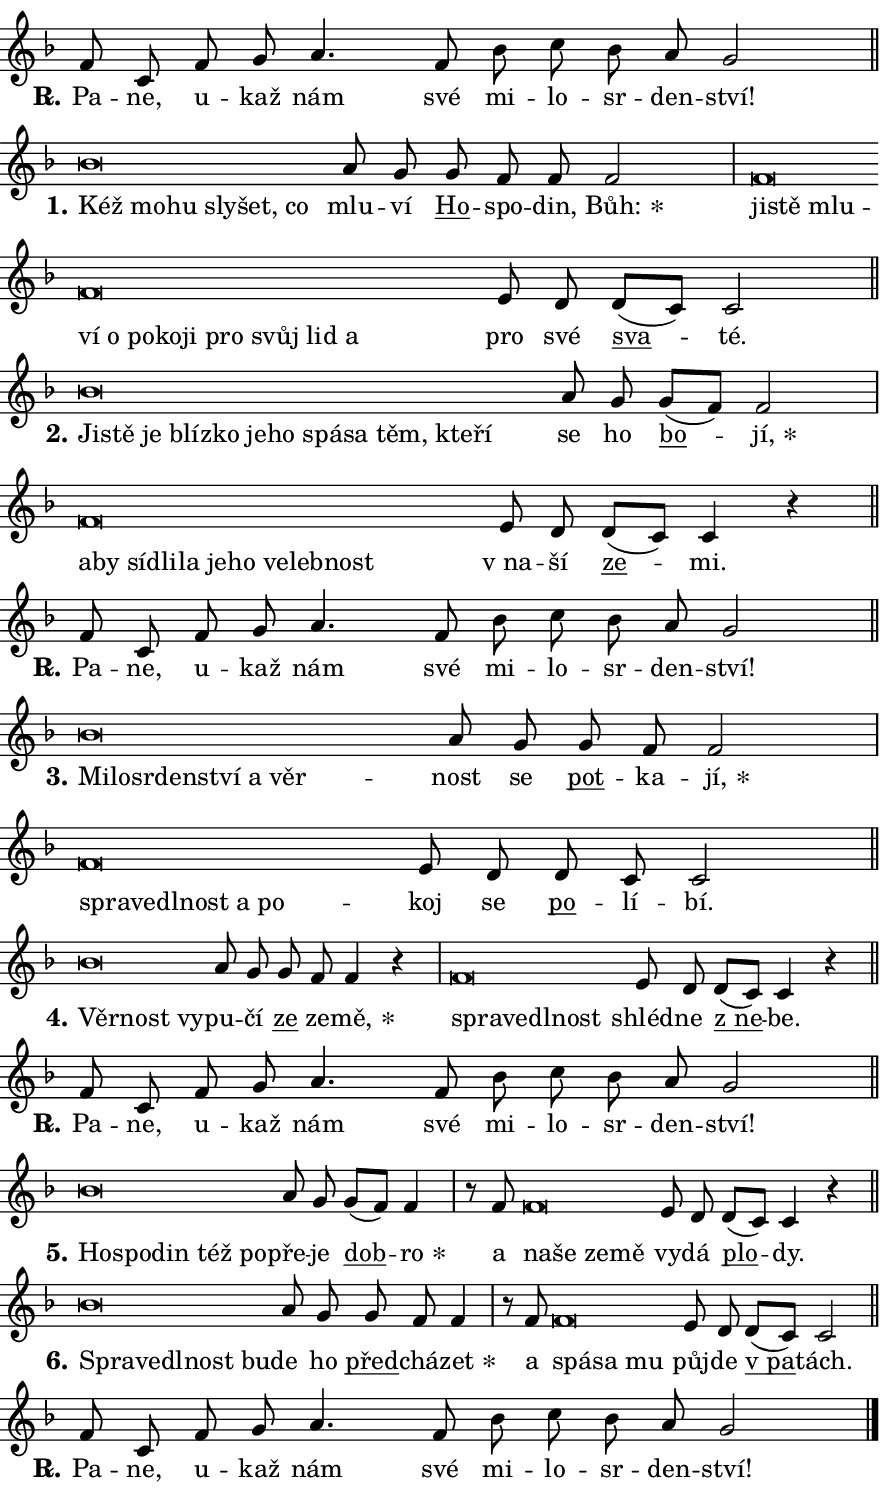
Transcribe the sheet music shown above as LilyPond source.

\version "2.24.0"
\header { tagline = "" }
\paper {
  indent = 0\cm
  top-margin = 0\cm
  right-margin = 0.13\cm % to fit lyric hyphens
  bottom-margin = 0\cm
  left-margin = 0\cm
  paper-width = 15\cm
  page-breaking = #ly:one-page-breaking
  system-system-spacing.basic-distance = #11
  score-system-spacing.basic-distance = #11
  ragged-last = ##f
}


%% Author: Thomas Morley
%% https://lists.gnu.org/archive/html/lilypond-user/2020-05/msg00002.html
#(define (line-position grob)
"Returns position of @var[grob} in current system:
   @code{'start}, if at first time-step
   @code{'end}, if at last time-step
   @code{'middle} otherwise
"
  (let* ((col (ly:item-get-column grob))
         (ln (ly:grob-object col 'left-neighbor))
         (rn (ly:grob-object col 'right-neighbor))
         (col-to-check-left (if (ly:grob? ln) ln col))
         (col-to-check-right (if (ly:grob? rn) rn col))
         (break-dir-left
           (and
             (ly:grob-property col-to-check-left 'non-musical #f)
             (ly:item-break-dir col-to-check-left)))
         (break-dir-right
           (and
             (ly:grob-property col-to-check-right 'non-musical #f)
             (ly:item-break-dir col-to-check-right))))
        (cond ((eqv? 1 break-dir-left) 'start)
              ((eqv? -1 break-dir-right) 'end)
              (else 'middle))))

#(define (tranparent-at-line-position vctor)
  (lambda (grob)
  "Relying on @code{line-position} select the relevant enry from @var{vctor}.
Used to determine transparency,"
    (case (line-position grob)
      ((end) (not (vector-ref vctor 0)))
      ((middle) (not (vector-ref vctor 1)))
      ((start) (not (vector-ref vctor 2))))))

noteHeadBreakVisibility =
#(define-music-function (break-visibility)(vector?)
"Makes @code{NoteHead}s transparent relying on @var{break-visibility}"
#{
  \override NoteHead.transparent =
    #(tranparent-at-line-position break-visibility)
#})

#(define delete-ledgers-for-transparent-note-heads
  (lambda (grob)
    "Reads whether a @code{NoteHead} is transparent.
If so this @code{NoteHead} is removed from @code{'note-heads} from
@var{grob}, which is supposed to be @code{LedgerLineSpanner}.
As a result ledgers are not printed for this @code{NoteHead}"
    (let* ((nhds-array (ly:grob-object grob 'note-heads))
           (nhds-list
             (if (ly:grob-array? nhds-array)
                 (ly:grob-array->list nhds-array)
                 '()))
           ;; Relies on the transparent-property being done before
           ;; Staff.LedgerLineSpanner.after-line-breaking is executed.
           ;; This is fragile ...
           (to-keep
             (remove
               (lambda (nhd)
                 (ly:grob-property nhd 'transparent #f))
               nhds-list)))
      ;; TODO find a better method to iterate over grob-arrays, similiar
      ;; to filter/remove etc for lists
      ;; For now rebuilt from scratch
      (set! (ly:grob-object grob 'note-heads)  '())
      (for-each
        (lambda (nhd)
          (ly:pointer-group-interface::add-grob grob 'note-heads nhd))
        to-keep))))

squashNotes = {
  \override NoteHead.X-extent = #'(-0.2 . 0.2)
  \override NoteHead.Y-extent = #'(-0.75 . 0)
  \override NoteHead.stencil =
    #(lambda (grob)
       (let ((pos (ly:grob-property grob 'staff-position)))
         (begin
           (if (< pos -7) (display "ERROR: Lower brevis then expected\n") (display ""))
           (if (<= pos -6) ly:text-interface::print ly:note-head::print))))
}
unSquashNotes = {
  \revert NoteHead.X-extent
  \revert NoteHead.Y-extent
  \revert NoteHead.stencil
}

hideNotes = \noteHeadBreakVisibility #begin-of-line-visible
unHideNotes = \noteHeadBreakVisibility #all-visible

% work-around for resetting accidentals
% https://lilypond.org/doc/v2.23/Documentation/notation/displaying-rhythms#unmetered-music
cadenzaMeasure = {
  \cadenzaOff
  \partial 1024 s1024
  \cadenzaOn
}

#(define-markup-command (accent layout props text) (markup?)
  "Underline accented syllable"
  (interpret-markup layout props
    #{\markup \override #'(offset . 4.3) \underline { #text }#}))

responsum = \markup \concat {
  "R" \hspace #-1.05 \path #0.1 #'((moveto 0 0.07) (lineto 0.9 0.8)) \hspace #0.05 "."
}

spaceSize = #0.6828661417322834 % exact space size for TeX Gyre Schola

\layout {
  \context {
    \Staff
    \remove "Time_signature_engraver"
    \override LedgerLineSpanner.after-line-breaking = #delete-ledgers-for-transparent-note-heads
  }
  \context {
    \Lyrics {
      \override LyricSpace.minimum-distance = \spaceSize
      \override LyricText.font-name = #"TeX Gyre Schola"
      \override LyricText.font-size = 1
      \override StanzaNumber.font-name = #"TeX Gyre Schola Bold"
      \override StanzaNumber.font-size = 1
    }
  }
  \context {
    \Score 
    \override NoteHead.text =
      #(lambda (grob) 
        (let ((pos (ly:grob-property grob 'staff-position)))
          #{\markup {
            \combine
              \halign #-0.55 \raise #(if (= pos -6) 0 0.5) \override #'(thickness . 2) \draw-line #'(3.2 . 0)
              \musicglyph "noteheads.sM1"
          }#}))
  }
}

% magnetic-lyrics.ily
%
%   written by
%     Jean Abou Samra <jean@abou-samra.fr>
%     Werner Lemberg <wl@gnu.org>
%
%   adapted by
%     Jiri Hon <jiri.hon@gmail.com>
%
% Version 2022-Apr-15

% https://www.mail-archive.com/lilypond-user@gnu.org/msg149350.html

#(define (Left_hyphen_pointer_engraver context)
   "Collect syllable-hyphen-syllable occurrences in lyrics and store
them in properties.  This engraver only looks to the left.  For
example, if the lyrics input is @code{foo -- bar}, it does the
following.

@itemize @bullet
@item
Set the @code{text} property of the @code{LyricHyphen} grob between
@q{foo} and @q{bar} to @code{foo}.

@item
Set the @code{left-hyphen} property of the @code{LyricText} grob with
text @q{foo} to the @code{LyricHyphen} grob between @q{foo} and
@q{bar}.
@end itemize

Use this auxiliary engraver in combination with the
@code{lyric-@/text::@/apply-@/magnetic-@/offset!} hook."
   (let ((hyphen #f)
         (text #f))
     (make-engraver
      (acknowledgers
       ((lyric-syllable-interface engraver grob source-engraver)
        (set! text grob)))
      (end-acknowledgers
       ((lyric-hyphen-interface engraver grob source-engraver)
        ;(when (not (grob::has-interface grob 'lyric-space-interface))
          (set! hyphen grob)));)
      ((stop-translation-timestep engraver)
       (when (and text hyphen)
         (ly:grob-set-object! text 'left-hyphen hyphen))
       (set! text #f)
       (set! hyphen #f)))))

#(define (lyric-text::apply-magnetic-offset! grob)
   "If the space between two syllables is less than the value in
property @code{LyricText@/.details@/.squash-threshold}, move the right
syllable to the left so that it gets concatenated with the left
syllable.

Use this function as a hook for
@code{LyricText@/.after-@/line-@/breaking} if the
@code{Left_@/hyphen_@/pointer_@/engraver} is active."
   (let ((hyphen (ly:grob-object grob 'left-hyphen #f)))
     (when hyphen
       (let ((left-text (ly:spanner-bound hyphen LEFT)))
         (when (grob::has-interface left-text 'lyric-syllable-interface)
           (let* ((common (ly:grob-common-refpoint grob left-text X))
                  (this-x-ext (ly:grob-extent grob common X))
                  (left-x-ext
                   (begin
                     ;; Trigger magnetism for left-text.
                     (ly:grob-property left-text 'after-line-breaking)
                     (ly:grob-extent left-text common X)))
                  ;; `delta` is the gap width between two syllables.
                  (delta (- (interval-start this-x-ext)
                            (interval-end left-x-ext)))
                  (details (ly:grob-property grob 'details))
                  (threshold (assoc-get 'squash-threshold details 0.2)))
             (when (< delta threshold)
               (let* (;; We have to manipulate the input text so that
                      ;; ligatures crossing syllable boundaries are not
                      ;; disabled.  For languages based on the Latin
                      ;; script this is essentially a beautification.
                      ;; However, for non-Western scripts it can be a
                      ;; necessity.
                      (lt (ly:grob-property left-text 'text))
                      (rt (ly:grob-property grob 'text))
                      (is-space (grob::has-interface hyphen 'lyric-space-interface))
                      (space (if is-space " " ""))
                      (extra-delta (if is-space spaceSize 0))
                      ;; Append new syllable.
                      (ltrt-space (if (and (string? lt) (string? rt))
                                (string-append lt space rt)
                                (make-concat-markup (list lt space rt))))
                      ;; Right-align `ltrt` to the right side.
                      (ltrt-space-markup (grob-interpret-markup
                               grob
                               (make-translate-markup
                                (cons (interval-length this-x-ext) 0)
                                (make-right-align-markup ltrt-space)))))
                 (begin
                   ;; Don't print `left-text`.
                   (ly:grob-set-property! left-text 'stencil #f)
                   ;; Set text and stencil (which holds all collected
                   ;; syllables so far) and shift it to the left.
                   (ly:grob-set-property! grob 'text ltrt-space)
                   (ly:grob-set-property! grob 'stencil ltrt-space-markup)
                   (ly:grob-translate-axis! grob (- (- delta extra-delta)) X))))))))))


#(define (lyric-hyphen::displace-bounds-first grob)
   ;; Make very sure this callback isn't triggered too early.
   (let ((left (ly:spanner-bound grob LEFT))
         (right (ly:spanner-bound grob RIGHT)))
     (ly:grob-property left 'after-line-breaking)
     (ly:grob-property right 'after-line-breaking)
     (ly:lyric-hyphen::print grob)))

squashThreshold = #0.4

\layout {
  \context {
    \Lyrics
    \consists #Left_hyphen_pointer_engraver
    \override LyricText.after-line-breaking =
      #lyric-text::apply-magnetic-offset!
    \override LyricHyphen.stencil = #lyric-hyphen::displace-bounds-first
    \override LyricText.details.squash-threshold = \squashThreshold
    \override LyricHyphen.minimum-distance = 0
    \override LyricHyphen.minimum-length = \squashThreshold
  }
}

squashText = \override LyricText.details.squash-threshold = 9999
unSquashText = \override LyricText.details.squash-threshold = \squashThreshold

leftText = \override LyricText.self-alignment-X = #LEFT
unLeftText = \revert LyricText.self-alignment-X

starOffset = #(lambda (grob) 
                (let ((x_offset (ly:self-alignment-interface::aligned-on-x-parent grob)))
                  (if (= x_offset 0) 0 (+ x_offset 1.2))))

star = #(define-music-function (syllable)(string?)
"Append star separator at the end of a syllable"
#{
  \once \override LyricText.X-offset = #starOffset
  \lyricmode { \markup {
    #syllable
    \override #'((font-name . "TeX Gyre Schola Bold")) \hspace #0.2 \lower #0.65 \larger "*"
  } }
#})

starAccent = #(define-music-function (syllable)(string?)
"Append star separator at the end of a syllable and make accent"
#{
  \once \override LyricText.X-offset = #starOffset
  \lyricmode { \markup {
    \accent #syllable
    \override #'((font-name . "TeX Gyre Schola Bold")) \hspace #0.2 \lower #0.65 \larger "*"
  } }
#})

breath = #(define-music-function (syllable)(string?)
"Append breathing indicator at the end of a syllable"
#{
  \lyricmode { \markup { #syllable "+" } }
#})

optionalBreath = #(define-music-function (syllable)(string?)
"Append optional breathing indicator at the end of a syllable"
#{
  \lyricmode { \markup { #syllable "(+)" } }
#})


\score {
    <<
        \new Voice = "melody" { \cadenzaOn \key f \major \relative { f'8 c f g a4. f8 \bar "" bes c bes a g2 \cadenzaMeasure \bar "||" \break } }
        \new Lyrics \lyricsto "melody" { \lyricmode { \set stanza = \responsum
Pa -- ne, u -- kaž nám své mi -- lo -- sr -- den -- ství! } }
    >>
    \layout {}
}

\score {
    <<
        \new Voice = "melody" { \cadenzaOn \key f \major \relative { \squashNotes bes'\breve*1/16 \hideNotes \breve*1/16 \bar "" \breve*1/16 \bar "" \breve*1/16 \bar "" \breve*1/16 \breve*1/16 \bar "" \unHideNotes \unSquashNotes a8 g \bar "" g f f f2 \cadenzaMeasure \bar "|" \squashNotes f\breve*1/16 \hideNotes \breve*1/16 \bar "" \breve*1/16 \bar "" \breve*1/16 \bar "" \breve*1/16 \bar "" \breve*1/16 \bar "" \breve*1/16 \bar "" \breve*1/16 \bar "" \breve*1/16 \bar "" \breve*1/16 \bar "" \breve*1/16 \breve*1/16 \bar "" \unHideNotes \unSquashNotes e8 d \bar "" d[( c)] c2 \cadenzaMeasure \bar "||" \break } }
        \new Lyrics \lyricsto "melody" { \lyricmode { \set stanza = "1."
\leftText Kéž \squashText mo -- hu sly -- šet, co \unLeftText \unSquashText mlu -- ví \markup \accent Ho -- spo -- din, \star Bůh: \leftText ji -- \squashText stě mlu -- ví o po -- ko -- ji pro svůj lid a \unLeftText \unSquashText pro své \markup \accent sva -- té. } }
    >>
    \layout {}
}

\score {
    <<
        \new Voice = "melody" { \cadenzaOn \key f \major \relative { \squashNotes bes'\breve*1/16 \hideNotes \breve*1/16 \bar "" \breve*1/16 \bar "" \breve*1/16 \bar "" \breve*1/16 \bar "" \breve*1/16 \bar "" \breve*1/16 \bar "" \breve*1/16 \bar "" \breve*1/16 \bar "" \breve*1/16 \bar "" \breve*1/16 \breve*1/16 \bar "" \unHideNotes \unSquashNotes a8 g \bar "" g[( f)] f2 \cadenzaMeasure \bar "|" \squashNotes f\breve*1/16 \hideNotes \breve*1/16 \bar "" \breve*1/16 \bar "" \breve*1/16 \bar "" \breve*1/16 \bar "" \breve*1/16 \bar "" \breve*1/16 \bar "" \breve*1/16 \bar "" \breve*1/16 \breve*1/16 \bar "" \unHideNotes \unSquashNotes e8 d \bar "" d[( c)] c4 r \cadenzaMeasure \bar "||" \break } }
        \new Lyrics \lyricsto "melody" { \lyricmode { \set stanza = "2."
\leftText Ji -- \squashText stě je blíz -- ko je -- ho spá -- sa těm, kte -- ří \unLeftText \unSquashText se ho \markup \accent bo -- \star jí, \leftText a -- \squashText by sí -- dli -- la je -- ho ve -- leb -- nost \unLeftText \unSquashText "v na" -- ší \markup \accent ze -- mi. } }
    >>
    \layout {}
}

\score {
    <<
        \new Voice = "melody" { \cadenzaOn \key f \major \relative { f'8 c f g a4. f8 \bar "" bes c bes a g2 \cadenzaMeasure \bar "||" \break } }
        \new Lyrics \lyricsto "melody" { \lyricmode { \set stanza = \responsum
Pa -- ne, u -- kaž nám své mi -- lo -- sr -- den -- ství! } }
    >>
    \layout {}
}

\score {
    <<
        \new Voice = "melody" { \cadenzaOn \key f \major \relative { \squashNotes bes'\breve*1/16 \hideNotes \breve*1/16 \bar "" \breve*1/16 \bar "" \breve*1/16 \bar "" \breve*1/16 \bar "" \breve*1/16 \breve*1/16 \bar "" \unHideNotes \unSquashNotes a8 g \bar "" g f f2 \cadenzaMeasure \bar "|" \squashNotes f\breve*1/16 \hideNotes \breve*1/16 \bar "" \breve*1/16 \bar "" \breve*1/16 \bar "" \breve*1/16 \breve*1/16 \bar "" \unHideNotes \unSquashNotes e8 d \bar "" d c c2 \cadenzaMeasure \bar "||" \break } }
        \new Lyrics \lyricsto "melody" { \lyricmode { \set stanza = "3."
\leftText Mi -- \squashText lo -- sr -- den -- ství a věr -- \unLeftText \unSquashText nost se \markup \accent pot -- ka -- \star jí, \leftText spra -- \squashText ve -- dl -- nost a po -- \unLeftText \unSquashText koj se \markup \accent po -- lí -- bí. } }
    >>
    \layout {}
}

\score {
    <<
        \new Voice = "melody" { \cadenzaOn \key f \major \relative { \squashNotes bes'\breve*1/16 \hideNotes \breve*1/16 \breve*1/16 \bar "" \unHideNotes \unSquashNotes a8 g \bar "" g f f4 r \cadenzaMeasure \bar "|" \squashNotes f\breve*1/16 \hideNotes \breve*1/16 \bar "" \breve*1/16 \breve*1/16 \bar "" \unHideNotes \unSquashNotes e8 d \bar "" d[( c)] c4 r \cadenzaMeasure \bar "||" \break } }
        \new Lyrics \lyricsto "melody" { \lyricmode { \set stanza = "4."
\leftText Věr -- \squashText nost vy -- \unLeftText \unSquashText pu -- čí \markup \accent ze ze -- \star mě, \leftText spra -- \squashText ve -- dl -- nost \unLeftText \unSquashText shléd -- ne \markup \accent "z ne" -- be. } }
    >>
    \layout {}
}

\score {
    <<
        \new Voice = "melody" { \cadenzaOn \key f \major \relative { f'8 c f g a4. f8 \bar "" bes c bes a g2 \cadenzaMeasure \bar "||" \break } }
        \new Lyrics \lyricsto "melody" { \lyricmode { \set stanza = \responsum
Pa -- ne, u -- kaž nám své mi -- lo -- sr -- den -- ství! } }
    >>
    \layout {}
}

\score {
    <<
        \new Voice = "melody" { \cadenzaOn \key f \major \relative { \squashNotes bes'\breve*1/16 \hideNotes \breve*1/16 \bar "" \breve*1/16 \bar "" \breve*1/16 \breve*1/16 \bar "" \unHideNotes \unSquashNotes a8 g \bar "" g[( f)] f4 \cadenzaMeasure \bar "|" r8 f \squashNotes f\breve*1/16 \hideNotes \breve*1/16 \bar "" \breve*1/16 \breve*1/16 \bar "" \unHideNotes \unSquashNotes e8 d \bar "" d[( c)] c4 r \cadenzaMeasure \bar "||" \break } }
        \new Lyrics \lyricsto "melody" { \lyricmode { \set stanza = "5."
\leftText Ho -- \squashText spo -- din též po -- \unLeftText \unSquashText pře -- je \markup \accent dob -- \star ro a \leftText na -- \squashText še ze -- mě \unLeftText \unSquashText vy -- dá \markup \accent plo -- dy. } }
    >>
    \layout {}
}

\score {
    <<
        \new Voice = "melody" { \cadenzaOn \key f \major \relative { \squashNotes bes'\breve*1/16 \hideNotes \breve*1/16 \bar "" \breve*1/16 \bar "" \breve*1/16 \breve*1/16 \bar "" \unHideNotes \unSquashNotes a8 g \bar "" g f f4 \cadenzaMeasure \bar "|" r8 f \squashNotes f\breve*1/16 \hideNotes \breve*1/16 \breve*1/16 \bar "" \unHideNotes \unSquashNotes e8 d \bar "" d[( c)] c2 \cadenzaMeasure \bar "||" \break } }
        \new Lyrics \lyricsto "melody" { \lyricmode { \set stanza = "6."
\leftText Spra -- \squashText ve -- dl -- nost bu -- \unLeftText \unSquashText de ho \markup \accent před -- chá -- \star zet a \leftText spá -- \squashText sa mu \unLeftText \unSquashText půj -- de \markup \accent "v pa" -- tách. } }
    >>
    \layout {}
}

\score {
    <<
        \new Voice = "melody" { \cadenzaOn \key f \major \relative { f'8 c f g a4. f8 \bar "" bes c bes a g2 \cadenzaMeasure \bar "||" \break } \bar "|." }
        \new Lyrics \lyricsto "melody" { \lyricmode { \set stanza = \responsum
Pa -- ne, u -- kaž nám své mi -- lo -- sr -- den -- ství! } }
    >>
    \layout {}
}
